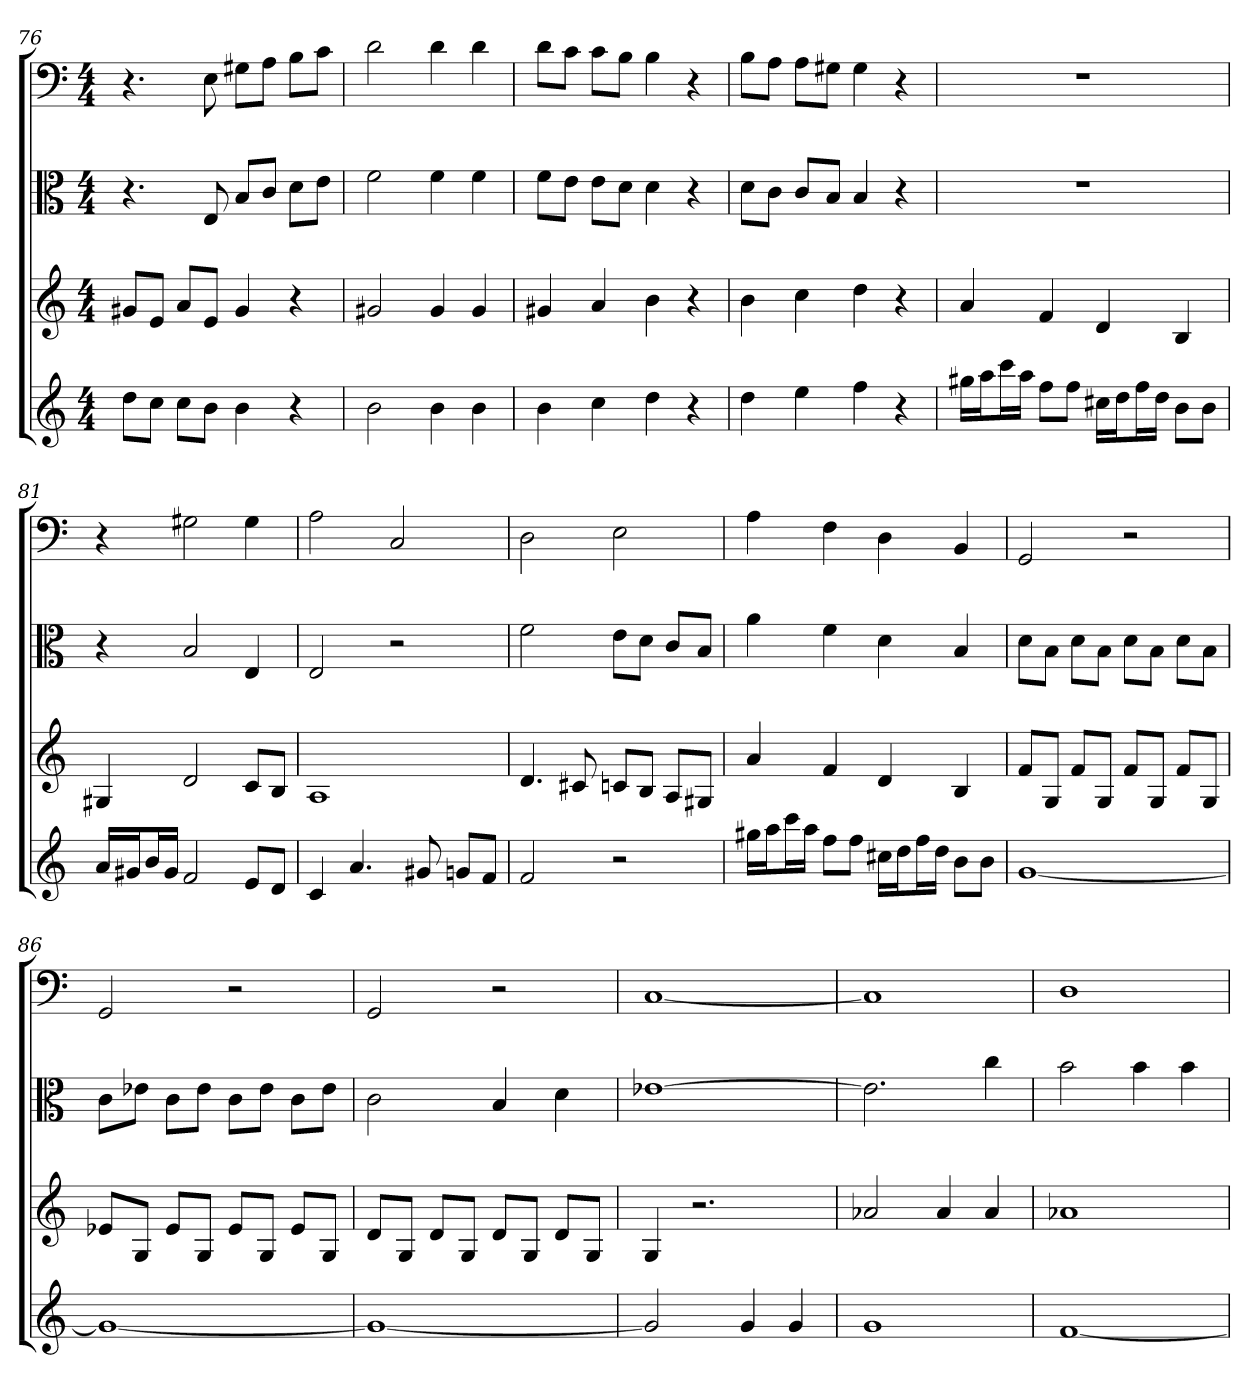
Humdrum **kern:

**kern	**kern	**kern	**kern
*part4	*part3	*part2	*part1
*staff4	*staff3	*staff2	*staff1
*	*	*clefC3	*clefF4
*k[]	*k[]	*k[]	*k[]
*C:	*C:	*C:	*C:
*M4/4	*M4/4	*M4/4	*M4/4
=76	=76	=76	=76
8ddL	8g#XL	4.r	4.r
8ccJ	8eJ	.	.
8ccL	8aL	.	.
8bJ	8eJ	8E	8E
4b	4g#	8B/L	8G#X\L
.	.	8c/J	8A\J
4r	4r	8d\L	8B\L
.	.	8e\J	8c\J
=77	=77	=77	=77
2b	2g#X	2f	2d
4b	4g#	4f	4d
4b	4g#	4f	4d
=78	=78	=78	=78
4b	4g#X	8f\L	8d\L
.	.	8e\J	8c\J
4cc	4a	8e\L	8c\L
.	.	8d\J	8B\J
4dd	4b	4d	4B
4r	4r	4r	4r
=79	=79	=79	=79
4dd	4b	8d\L	8B\L
.	.	8c\J	8A\J
4ee	4cc	8c/L	8A\L
.	.	8B/J	8G#X\J
4ff	4dd	4B	4G#
4r	4r	4r	4r
=80	=80	=80	=80
16gg#XLL	4a	1r	1r
16aaJ	.	.	.
16cccL	.	.	.
16aaJJ	.	.	.
8ffL	4f	.	.
8ffJ	.	.	.
16cc#XLL	4d	.	.
16ddJ	.	.	.
16ffL	.	.	.
16ddJJ	.	.	.
8bL	4B	.	.
8bJ	.	.	.
=81	=81	=81	=81
16aLL	4G#X	4r	4r
16g#XJ	.	.	.
16bL	.	.	.
16g#JJ	.	.	.
2f	2d	2B	2G#X
8eL	8cL	4E	4G#
8dJ	8BJ	.	.
=82	=82	=82	=82
4c	1A	2E	2A
4.a	.	.	.
.	.	2r	2C
8g#X	.	.	.
8gnL	.	.	.
8fJ	.	.	.
=83	=83	=83	=83
2f	4.d	2f	2D
.	8c#X	.	.
2r	8cnL	8e\L	2E
.	8BJ	8d\J	.
.	8AL	8c/L	.
.	8G#XJ	8B/J	.
=84	=84	=84	=84
16gg#XLL	4a	4a	4A
16aaJ	.	.	.
16cccL	.	.	.
16aaJJ	.	.	.
8ffL	4f	4f	4F
8ffJ	.	.	.
16cc#XLL	4d	4d	4D
16ddJ	.	.	.
16ffL	.	.	.
16ddJJ	.	.	.
8bL	4B	4B	4BB
8bJ	.	.	.
=85	=85	=85	=85
[1g	8fL	8d\L	2GG
.	8GJ	8B\J	.
.	8fL	8d\L	.
.	8GJ	8B\J	.
.	8fL	8d\L	2r
.	8GJ	8B\J	.
.	8fL	8d\L	.
.	8GJ	8B\J	.
=86	=86	=86	=86
1g_	8e-XL	8c\L	2GG
.	8GJ	8e-X\J	.
.	8e-L	8c\L	.
.	8GJ	8e-\J	.
.	8e-L	8c\L	2r
.	8GJ	8e-\J	.
.	8e-L	8c\L	.
.	8GJ	8e-\J	.
=87	=87	=87	=87
1g_	8dL	2c	2GG
.	8GJ	.	.
.	8dL	.	.
.	8GJ	.	.
.	8dL	4B	2r
.	8GJ	.	.
.	8dL	4d	.
.	8GJ	.	.
=88	=88	=88	=88
2g]	4G	[1e-X	[1C
.	2.r	.	.
4g	.	.	.
4g	.	.	.
=89	=89	=89	=89
1g	2a-X	2.e-]	1C]
.	4a-	.	.
.	4a-	4cc	.
=90	=90	=90	=90
[1f	1a-X	2b	1D
.	.	4b	.
.	.	4b	.
=	=	=	=
*-	*-	*-	*-
